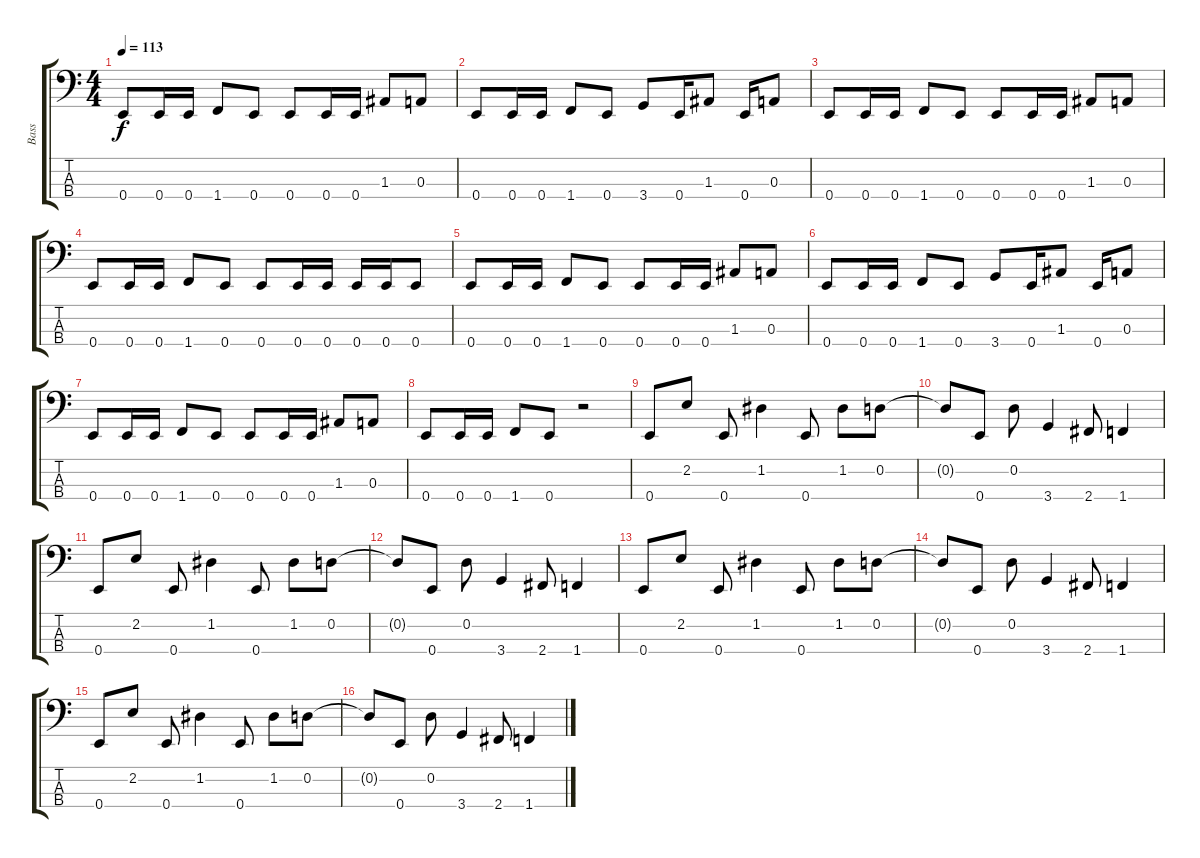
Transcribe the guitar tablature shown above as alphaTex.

\track ("Bass" "Bass") {instrument electricbassfinger}
\staff {score tabs}
\tuning (G2 D2 A1 E1) {hide}
\ts (4 4)
\tempo 113
\clef f4
\ks c
0.4.8{dy f} 0.4.16 0.4.16 1.4.8 0.4.8 0.4.8 0.4.16 0.4.16 1.3.8 0.3.8 |
0.4.8 0.4.16 0.4.16 1.4.8 0.4.8 3.4.8 0.4.16 1.3.8 0.4.16 0.3.8 |
0.4.8 0.4.16 0.4.16 1.4.8 0.4.8 0.4.8 0.4.16 0.4.16 1.3.8 0.3.8 |
0.4.8 0.4.16 0.4.16 1.4.8 0.4.8 0.4.8 0.4.16 0.4.16 0.4.16 0.4.16 0.4.8 |
0.4.8 0.4.16 0.4.16 1.4.8 0.4.8 0.4.8 0.4.16 0.4.16 1.3.8 0.3.8 |
0.4.8 0.4.16 0.4.16 1.4.8 0.4.8 3.4.8 0.4.16 1.3.8 0.4.16 0.3.8 |
0.4.8 0.4.16 0.4.16 1.4.8 0.4.8 0.4.8 0.4.16 0.4.16 1.3.8 0.3.8 |
0.4.8 0.4.16 0.4.16 1.4.8 0.4.8 r.2 |
0.4.8 2.2.8 0.4.8 1.2.4 0.4.8 1.2.8 0.2.8 |
0.2{t}.8 0.4.8 0.2.8 3.4.4 2.4.8 1.4.4 |
0.4.8 2.2.8 0.4.8 1.2.4 0.4.8 1.2.8 0.2.8 |
0.2{t}.8 0.4.8 0.2.8 3.4.4 2.4.8 1.4.4 |
0.4.8 2.2.8 0.4.8 1.2.4 0.4.8 1.2.8 0.2.8 |
0.2{t}.8 0.4.8 0.2.8 3.4.4 2.4.8 1.4.4 |
0.4.8 2.2.8 0.4.8 1.2.4 0.4.8 1.2.8 0.2.8 |
0.2{t}.8 0.4.8 0.2.8 3.4.4 2.4.8 1.4.4
